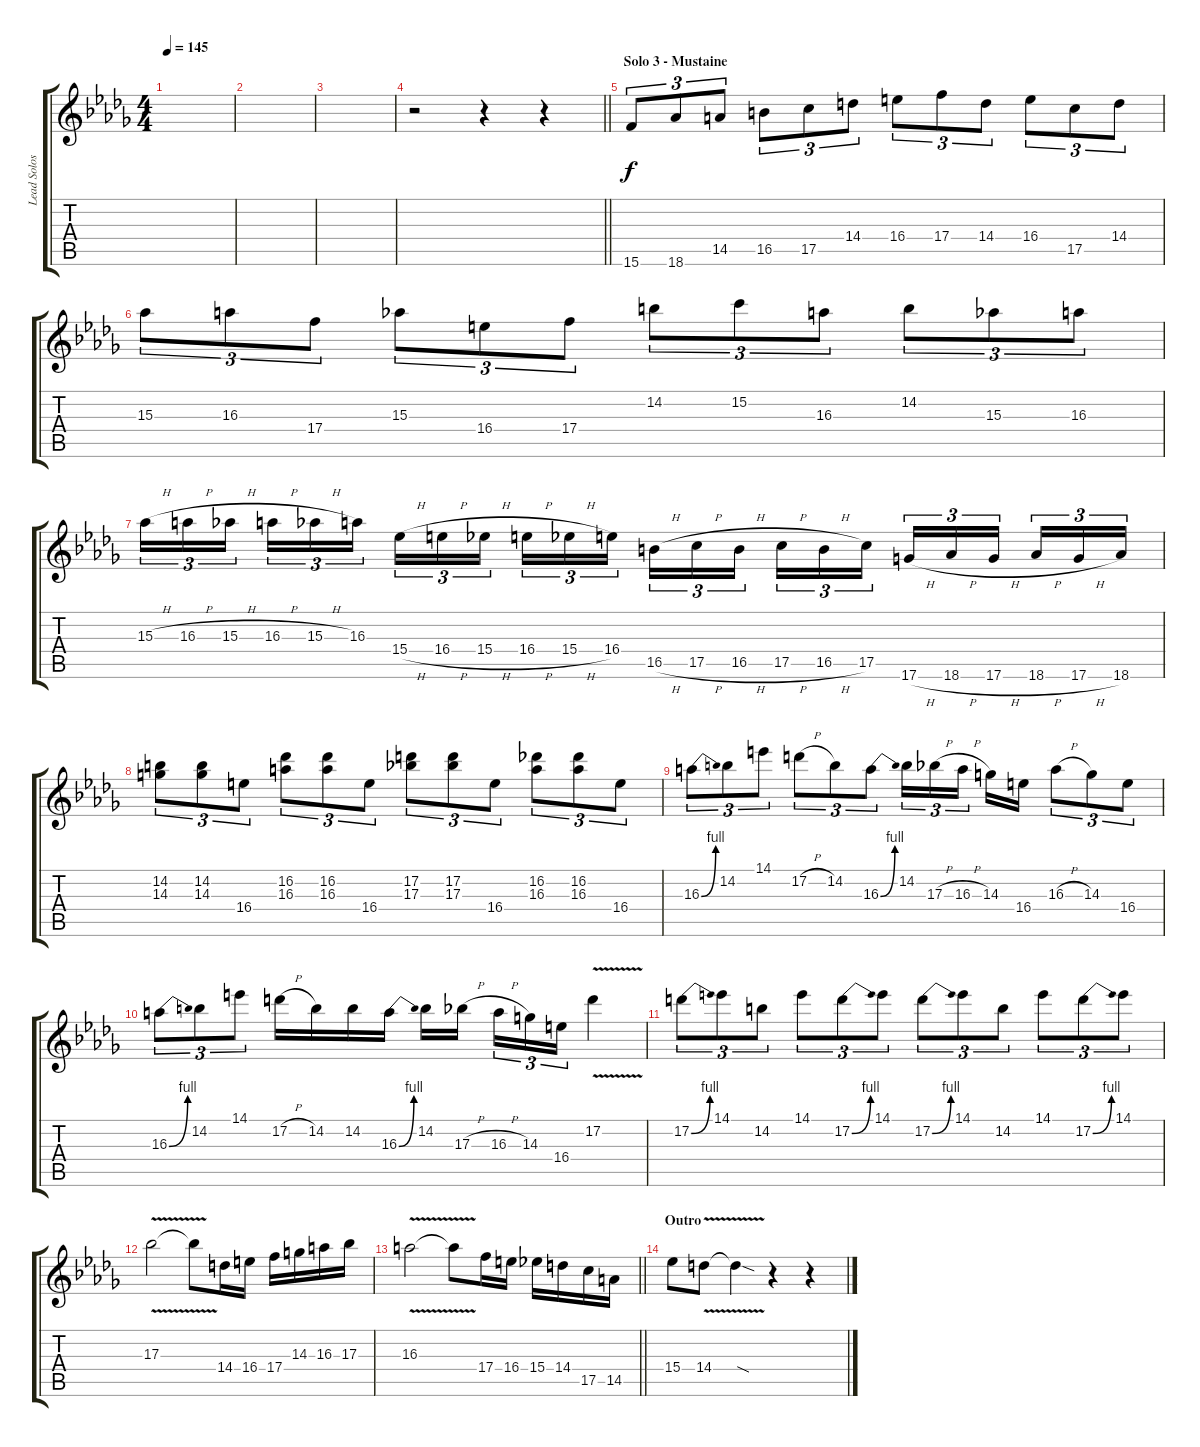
\track ("Lead Solos" "Lead Solos") {instrument distortionguitar}
\staff {score tabs}
\tuning (D4 A3 F3 C3 G2 D2) {hide}
\ts (4 4)
\tempo 145
\clef g2
\ks db
|
|
|
\barLineRight lightlight
r.2 r.4{volume 16} r.4 |
\section ("" "Solo 3 - Mustaine")
15.6.8{tu (3 2)} 18.6.8{tu (3 2)} 14.5.8{tu (3 2)} 16.5.8{tu (3 2)} 17.5.8{tu (3 2)} 14.4.8{tu (3 2)} 16.4.8{tu (3 2)} 17.4.8{tu (3 2)} 14.4.8{tu (3 2)} 16.4.8{tu (3 2)} 17.5.8{tu (3 2)} 14.4.8{tu (3 2)} |
15.3.8{tu (3 2)} 16.3.8{tu (3 2)} 17.4.8{tu (3 2)} 15.3.8{tu (3 2)} 16.4.8{tu (3 2)} 17.4.8{tu (3 2)} 14.2.8{tu (3 2)} 15.2.8{tu (3 2)} 16.3.8{tu (3 2)} 14.2.8{tu (3 2)} 15.3.8{tu (3 2)} 16.3.8{tu (3 2)} |
15.3{h}.16{tu (3 2)} 16.3{h}.16{tu (3 2)} 15.3{h}.16{tu (3 2) beam splitsecondary} 16.3{h}.16{tu (3 2)} 15.3{h}.16{tu (3 2)} 16.3.16{tu (3 2)} 15.4{h}.16{tu (3 2)} 16.4{h}.16{tu (3 2)} 15.4{h}.16{tu (3 2) beam splitsecondary} 16.4{h}.16{tu (3 2)} 15.4{h}.16{tu (3 2)} 16.4.16{tu (3 2)} 16.5{h}.16{tu (3 2)} 17.5{h}.16{tu (3 2)} 16.5{h}.16{tu (3 2) beam splitsecondary} 17.5{h}.16{tu (3 2)} 16.5{h}.16{tu (3 2)} 17.5.16{tu (3 2)} 17.6{h}.16{tu (3 2)} 18.6{h}.16{tu (3 2)} 17.6{h}.16{tu (3 2) beam splitsecondary} 18.6{h}.16{tu (3 2)} 17.6{h}.16{tu (3 2)} 18.6.16{tu (3 2)} |
(14.2 14.3).8{tu (3 2)} (14.2 14.3).8{tu (3 2)} 16.4.8{tu (3 2)} (16.2 16.3).8{tu (3 2)} (16.2 16.3).8{tu (3 2)} 16.4.8{tu (3 2)} (17.2 17.3).8{tu (3 2)} (17.2 17.3).8{tu (3 2)} 16.4.8{tu (3 2)} (16.2 16.3).8{tu (3 2)} (16.2 16.3).8{tu (3 2)} 16.4.8{tu (3 2)} |
16.3{be (bend 0 0 60 4)}.8{tu (3 2)} 14.2.8{tu (3 2)} 14.1.8{tu (3 2)} 17.2{h}.8{tu (3 2)} 14.2.8{tu (3 2)} 16.3{be (bend 0 0 60 4)}.8{tu (3 2)} 14.2.16{tu (3 2)} 17.3{h}.16{tu (3 2)} 16.3{h}.16{tu (3 2) beam splitsecondary} 14.3.16 16.4.16 16.3{h}.8{tu (3 2)} 14.3.8{tu (3 2)} 16.4.8{tu (3 2)} |
16.3{be (bend 0 0 60 4)}.8{tu (3 2)} 14.2.8{tu (3 2)} 14.1.8{tu (3 2)} 17.2{h}.16 14.2.16 14.2.16 16.3{be (bend 0 0 60 4)}.16 14.2.16 17.3{h}.16{beam splitsecondary} 16.3{h}.16{tu (3 2)} 14.3.16{tu (3 2)} 16.4.16{tu (3 2)} 17.2{v}.4 |
17.2{be (bend 0 0 60 4)}.8{tu (3 2)} 14.1.8{tu (3 2)} 14.2.8{tu (3 2)} 14.1.8{tu (3 2)} 17.2{be (bend 0 0 60 4)}.8{tu (3 2)} 14.1.8{tu (3 2)} 17.2{be (bend 0 0 60 4)}.8{tu (3 2)} 14.1.8{tu (3 2)} 14.2.8{tu (3 2)} 14.1.8{tu (3 2)} 17.2{be (bend 0 0 60 4)}.8{tu (3 2)} 14.1.8{tu (3 2)} |
17.3{v}.2 17.3{t}.8 14.4.16 16.4.16 17.4.16 14.3.16 16.3.16 17.3.16 |
\barLineRight lightlight
16.3{v}.2 16.3{t}.8 17.4.16 16.4.16 15.4.16 14.4.16 17.5.16 14.5.16 |
\section ("" "Outro")
15.4.8 14.4{v}.8 14.4{sod t}.4 r.4 r.4
